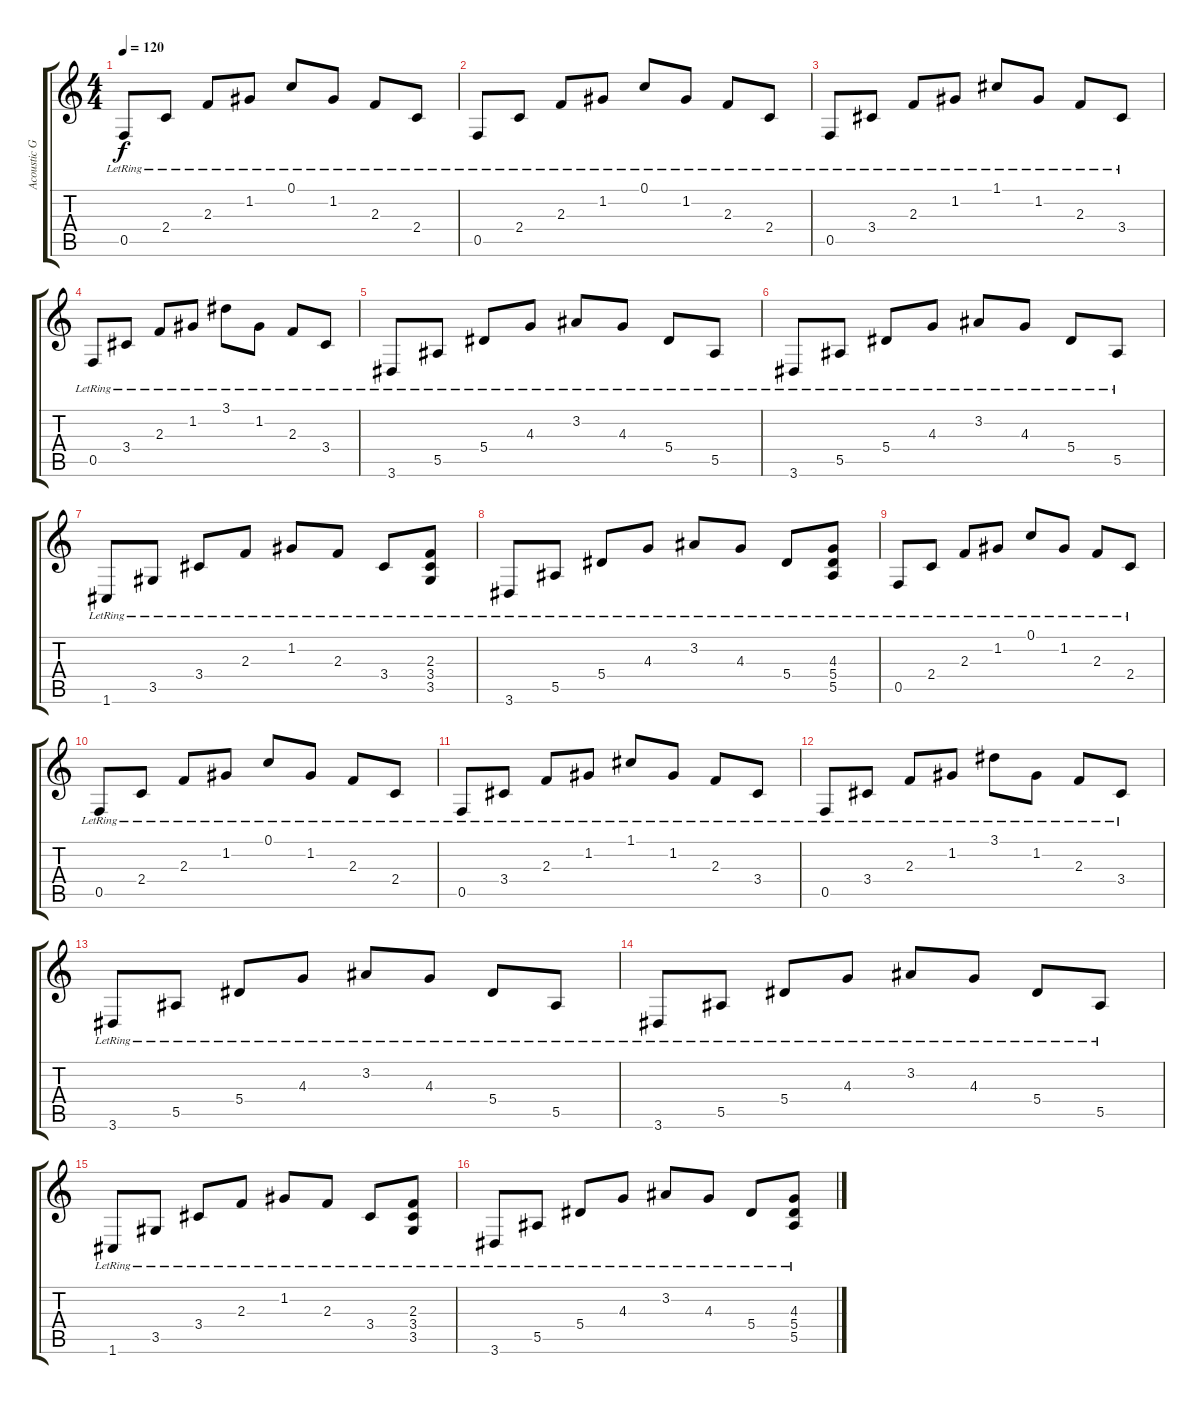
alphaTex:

\track ("Acoustic Guitar" "Acoustic G") {instrument acousticguitarsteel}
\staff {score tabs}
\tuning (C4 G3 Eb3 Bb2 F2 C2) {hide}
\ts (4 4)
\tempo 120
\clef g2
\ks c
0.5{lr}.8{dy f} 2.4{lr}.8 2.3{lr}.8 1.2{lr}.8 0.1{lr}.8 1.2{lr}.8 2.3{lr}.8 2.4{lr}.8 |
0.5{lr}.8 2.4{lr}.8 2.3{lr}.8 1.2{lr}.8 0.1{lr}.8 1.2{lr}.8 2.3{lr}.8 2.4{lr}.8 |
0.5{lr}.8 3.4{lr}.8 2.3{lr}.8 1.2{lr}.8 1.1{lr}.8 1.2{lr}.8 2.3{lr}.8 3.4{lr}.8 |
0.5{lr}.8 3.4{lr}.8 2.3{lr}.8 1.2{lr}.8 3.1{lr}.8 1.2{lr}.8 2.3{lr}.8 3.4{lr}.8 |
3.6{lr}.8 5.5{lr}.8 5.4{lr}.8 4.3{lr}.8 3.2{lr}.8 4.3{lr}.8 5.4{lr}.8 5.5{lr}.8 |
3.6{lr}.8 5.5{lr}.8 5.4{lr}.8 4.3{lr}.8 3.2{lr}.8 4.3{lr}.8 5.4{lr}.8 5.5{lr}.8 |
1.6{lr}.8 3.5{lr}.8 3.4{lr}.8 2.3{lr}.8 1.2{lr}.8 2.3{lr}.8 3.4{lr}.8 (2.3 3.4 3.5{lr}).8 |
3.6{lr}.8 5.5{lr}.8 5.4{lr}.8 4.3{lr}.8 3.2{lr}.8 4.3{lr}.8 5.4{lr}.8 (4.3 5.4 5.5{lr}).8 |
0.5{lr}.8 2.4{lr}.8 2.3{lr}.8 1.2{lr}.8 0.1{lr}.8 1.2{lr}.8 2.3{lr}.8 2.4{lr}.8 |
0.5{lr}.8 2.4{lr}.8 2.3{lr}.8 1.2{lr}.8 0.1{lr}.8 1.2{lr}.8 2.3{lr}.8 2.4{lr}.8 |
0.5{lr}.8 3.4{lr}.8 2.3{lr}.8 1.2{lr}.8 1.1{lr}.8 1.2{lr}.8 2.3{lr}.8 3.4{lr}.8 |
0.5{lr}.8 3.4{lr}.8 2.3{lr}.8 1.2{lr}.8 3.1{lr}.8 1.2{lr}.8 2.3{lr}.8 3.4{lr}.8 |
3.6{lr}.8 5.5{lr}.8 5.4{lr}.8 4.3{lr}.8 3.2{lr}.8 4.3{lr}.8 5.4{lr}.8 5.5{lr}.8 |
3.6{lr}.8 5.5{lr}.8 5.4{lr}.8 4.3{lr}.8 3.2{lr}.8 4.3{lr}.8 5.4{lr}.8 5.5{lr}.8 |
1.6{lr}.8 3.5{lr}.8 3.4{lr}.8 2.3{lr}.8 1.2{lr}.8 2.3{lr}.8 3.4{lr}.8 (2.3 3.4 3.5{lr}).8 |
3.6{lr}.8 5.5{lr}.8 5.4{lr}.8 4.3{lr}.8 3.2{lr}.8 4.3{lr}.8 5.4{lr}.8 (4.3 5.4 5.5{lr}).8
